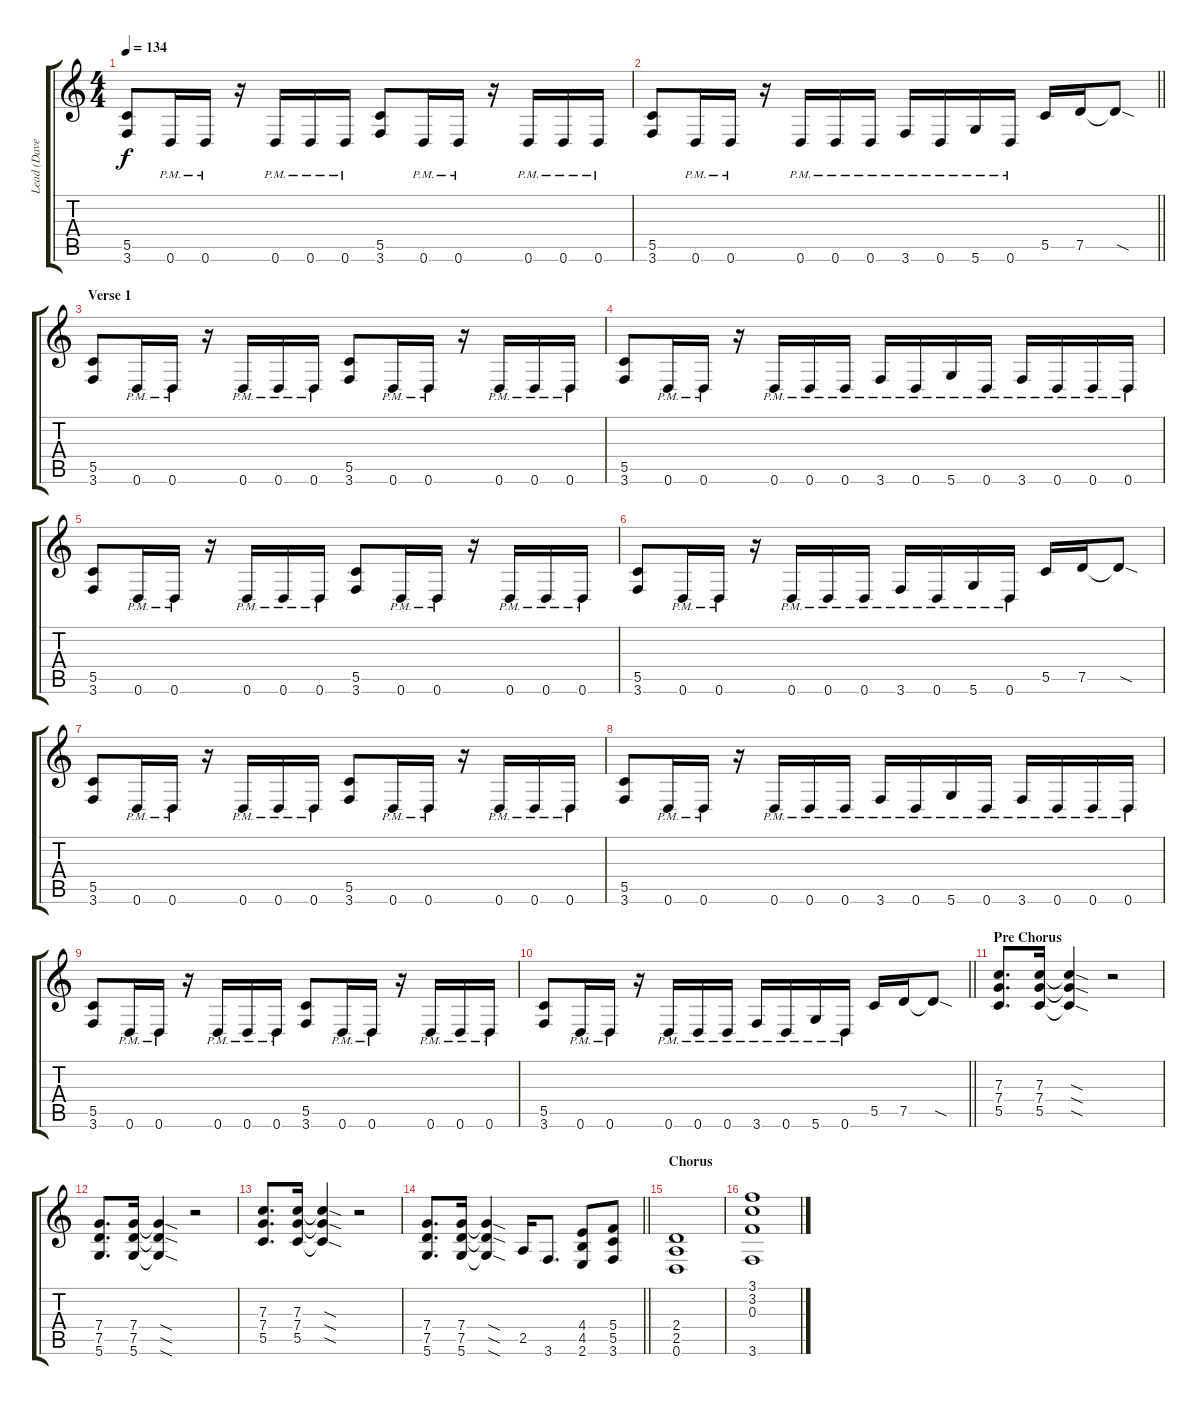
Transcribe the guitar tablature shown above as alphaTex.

\track ("Lead (Dave Sabo)" "Lead (Dave") {instrument distortionguitar}
\staff {score tabs}
\tuning (D4 A3 F3 C3 G2 D2) {hide}
\ts (4 4)
\tempo 134
\clef g2
\ks c
(5.5 3.6).8{dy f} 0.6{pm}.16 0.6{pm}.16 r.16 0.6{pm}.16 0.6{pm}.16 0.6{pm}.16 (5.5 3.6).8 0.6{pm}.16 0.6{pm}.16 r.16 0.6{pm}.16 0.6{pm}.16 0.6{pm}.16 |
\barLineRight lightlight
(5.5 3.6).8 0.6{pm}.16 0.6{pm}.16 r.16 0.6{pm}.16 0.6{pm}.16 0.6{pm}.16 3.6{pm}.16 0.6{pm}.16 5.6{pm}.16 0.6{pm}.16 5.5.16 7.5.16 7.5{sod t}.8 |
\section ("" "Verse 1")
(5.5 3.6).8 0.6{pm}.16 0.6{pm}.16 r.16 0.6{pm}.16 0.6{pm}.16 0.6{pm}.16 (5.5 3.6).8 0.6{pm}.16 0.6{pm}.16 r.16 0.6{pm}.16 0.6{pm}.16 0.6{pm}.16 |
(5.5 3.6).8 0.6{pm}.16 0.6{pm}.16 r.16 0.6{pm}.16 0.6{pm}.16 0.6{pm}.16 3.6{pm}.16 0.6{pm}.16 5.6{pm}.16 0.6{pm}.16 3.6{pm}.16 0.6{pm}.16 0.6{pm}.16 0.6{pm}.16 |
(5.5 3.6).8 0.6{pm}.16 0.6{pm}.16 r.16 0.6{pm}.16 0.6{pm}.16 0.6{pm}.16 (5.5 3.6).8 0.6{pm}.16 0.6{pm}.16 r.16 0.6{pm}.16 0.6{pm}.16 0.6{pm}.16 |
(5.5 3.6).8 0.6{pm}.16 0.6{pm}.16 r.16 0.6{pm}.16 0.6{pm}.16 0.6{pm}.16 3.6{pm}.16 0.6{pm}.16 5.6{pm}.16 0.6{pm}.16 5.5.16 7.5.16 7.5{sod t}.8 |
(5.5 3.6).8 0.6{pm}.16 0.6{pm}.16 r.16 0.6{pm}.16 0.6{pm}.16 0.6{pm}.16 (5.5 3.6).8 0.6{pm}.16 0.6{pm}.16 r.16 0.6{pm}.16 0.6{pm}.16 0.6{pm}.16 |
(5.5 3.6).8 0.6{pm}.16 0.6{pm}.16 r.16 0.6{pm}.16 0.6{pm}.16 0.6{pm}.16 3.6{pm}.16 0.6{pm}.16 5.6{pm}.16 0.6{pm}.16 3.6{pm}.16 0.6{pm}.16 0.6{pm}.16 0.6{pm}.16 |
(5.5 3.6).8 0.6{pm}.16 0.6{pm}.16 r.16 0.6{pm}.16 0.6{pm}.16 0.6{pm}.16 (5.5 3.6).8 0.6{pm}.16 0.6{pm}.16 r.16 0.6{pm}.16 0.6{pm}.16 0.6{pm}.16 |
\barLineRight lightlight
(5.5 3.6).8 0.6{pm}.16 0.6{pm}.16 r.16 0.6{pm}.16 0.6{pm}.16 0.6{pm}.16 3.6{pm}.16 0.6{pm}.16 5.6{pm}.16 0.6{pm}.16 5.5.16 7.5.16 7.5{sod t}.8 |
\section ("" "Pre Chorus")
(7.3 7.4 5.5).8{d} (7.3 7.4 5.5).16 (7.3{sod t} 7.4{sod t} 5.5{sod t}).4 r.2 |
(7.4 7.5 5.6).8{d} (7.4 7.5 5.6).16 (7.4{sod t} 7.5{sod t} 5.6{sod t}).4 r.2 |
(7.3 7.4 5.5).8{d} (7.3 7.4 5.5).16 (7.3{sod t} 7.4{sod t} 5.5{sod t}).4 r.2 |
\barLineRight lightlight
(7.4 7.5 5.6).8{d} (7.4 7.5 5.6).16 (7.4{sod t} 7.5{sod t} 5.6{sod t}).4 2.5.16 3.6.8{d} (4.4 4.5 2.6).8 (5.4 5.5 3.6).8 |
\section ("" "Chorus")
(2.4 2.5 0.6).1 |
(3.1 3.2 0.3 3.6).1
